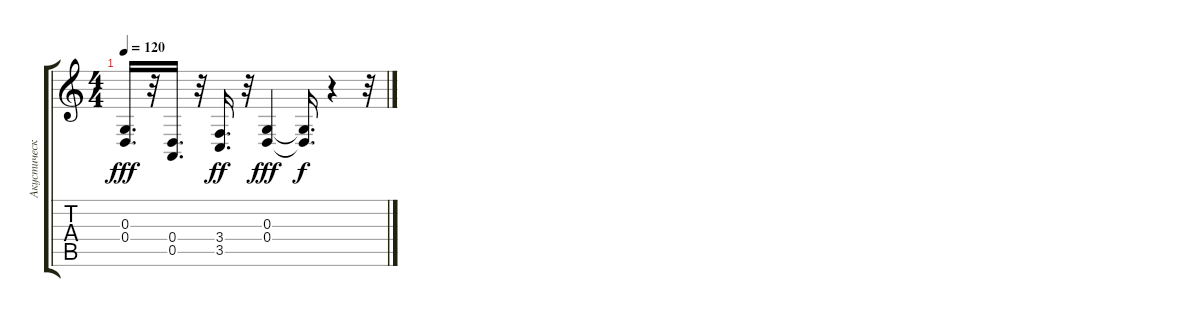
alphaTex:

\track ("Акустический Гранд Роял" "Акустическ") {instrument acousticgrandpiano}
\staff {score tabs}
\tuning (E4 B3 G3 D3 A2 E2) {hide}
\ts (4 4)
\tempo 120
\clef g2
\ks c
(0.3 0.4).16{d dy fff} r.32 (0.4 0.5).16{d} r.32 (3.4 3.5).16{d dy ff} r.32 (0.3 0.4).4{dy fff} (0.3{t} 0.4{t}).16{d dy f} r.4 r.32
